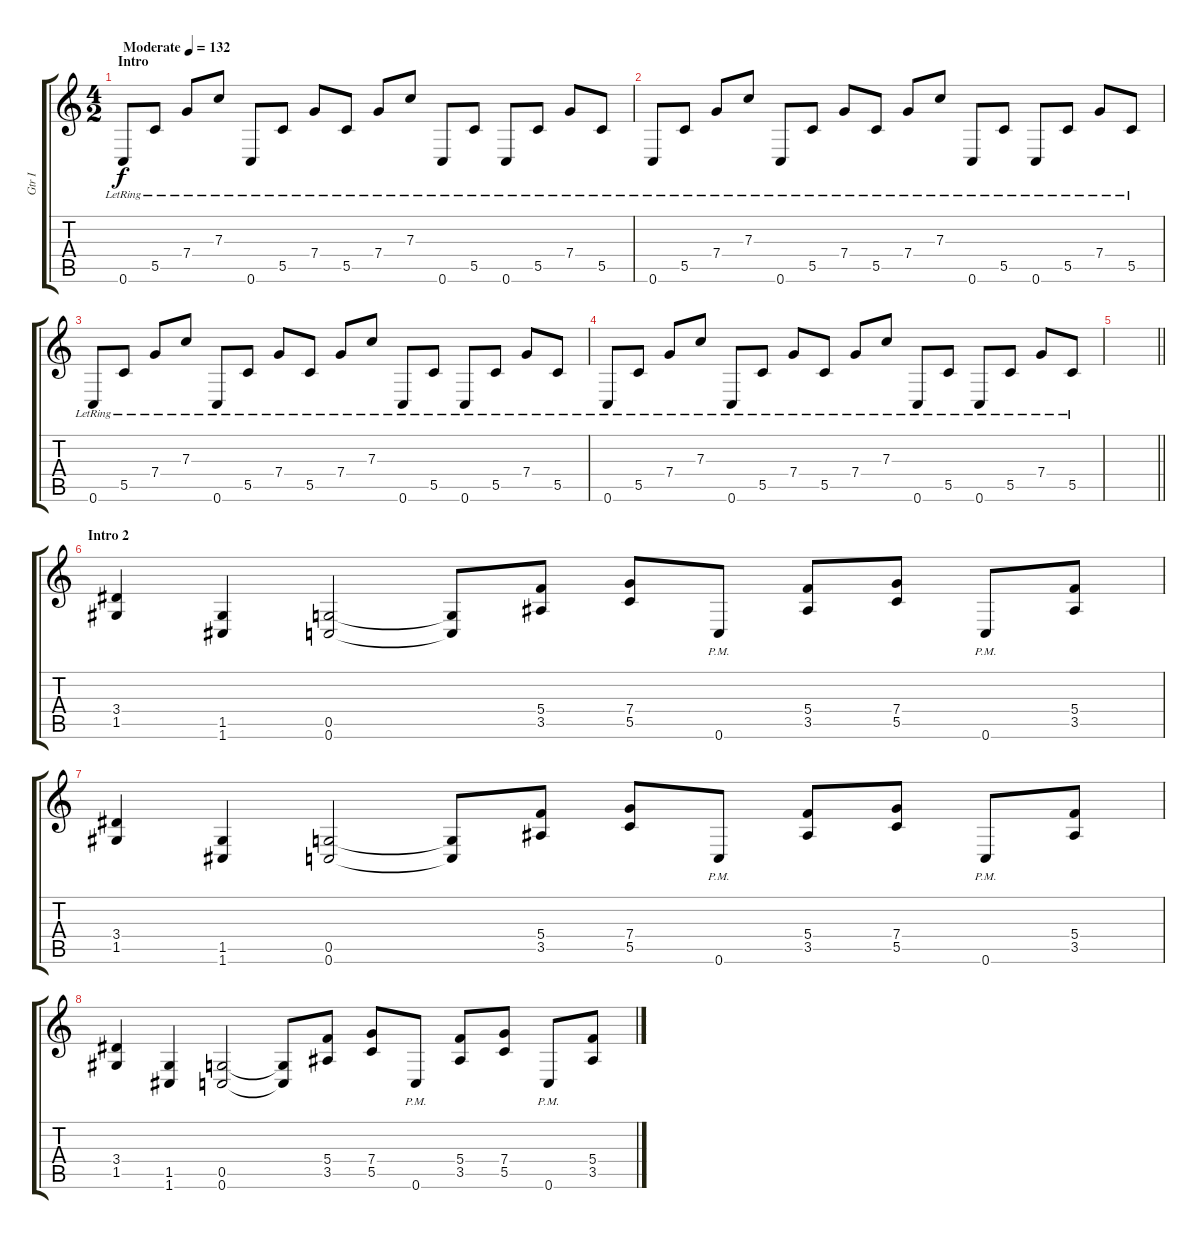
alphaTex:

\track ("Gtr I" "Gtr I") {instrument acousticguitarsteel}
\staff {score tabs}
\tuning (D4 A3 F3 C3 G2 C2) {hide}
\ts (4 2)
\section ("" "Intro")
\tempo (132 "Moderate")
\clef g2
\ks c
0.6{lr}.8{dy f instrument acousticguitarsteel} 5.5{lr}.8 7.4{lr}.8 7.3{lr}.8 0.6{lr}.8 5.5{lr}.8 7.4{lr}.8 5.5{lr}.8 7.4{lr}.8 7.3{lr}.8 0.6{lr}.8 5.5{lr}.8 0.6{lr}.8 5.5{lr}.8 7.4{lr}.8 5.5{lr}.8 |
0.6{lr}.8 5.5{lr}.8 7.4{lr}.8 7.3{lr}.8 0.6{lr}.8 5.5{lr}.8 7.4{lr}.8 5.5{lr}.8 7.4{lr}.8 7.3{lr}.8 0.6{lr}.8 5.5{lr}.8 0.6{lr}.8 5.5{lr}.8 7.4{lr}.8 5.5{lr}.8 |
0.6{lr}.8 5.5{lr}.8 7.4{lr}.8 7.3{lr}.8 0.6{lr}.8 5.5{lr}.8 7.4{lr}.8 5.5{lr}.8 7.4{lr}.8 7.3{lr}.8 0.6{lr}.8 5.5{lr}.8 0.6{lr}.8 5.5{lr}.8 7.4{lr}.8 5.5{lr}.8 |
0.6{lr}.8 5.5{lr}.8 7.4{lr}.8 7.3{lr}.8 0.6{lr}.8 5.5{lr}.8 7.4{lr}.8 5.5{lr}.8 7.4{lr}.8 7.3{lr}.8 0.6{lr}.8 5.5{lr}.8 0.6{lr}.8 5.5{lr}.8 7.4{lr}.8 5.5{lr}.8 |
\barLineRight lightlight
|
\section ("" "Intro 2")
(3.4 1.5).4{volume 13 instrument distortionguitar} (1.5 1.6).4 (0.5 0.6).2 (0.5{t} 0.6{t}).8 (5.4 3.5).8 (7.4 5.5).8 0.6{pm}.8 (5.4 3.5).8 (7.4 5.5).8 0.6{pm}.8 (5.4 3.5).8 |
(3.4 1.5).4 (1.5 1.6).4 (0.5 0.6).2 (0.5{t} 0.6{t}).8 (5.4 3.5).8 (7.4 5.5).8 0.6{pm}.8 (5.4 3.5).8 (7.4 5.5).8 0.6{pm}.8 (5.4 3.5).8 |
(3.4 1.5).4 (1.5 1.6).4 (0.5 0.6).2 (0.5{t} 0.6{t}).8 (5.4 3.5).8 (7.4 5.5).8 0.6{pm}.8 (5.4 3.5).8 (7.4 5.5).8 0.6{pm}.8 (5.4 3.5).8
